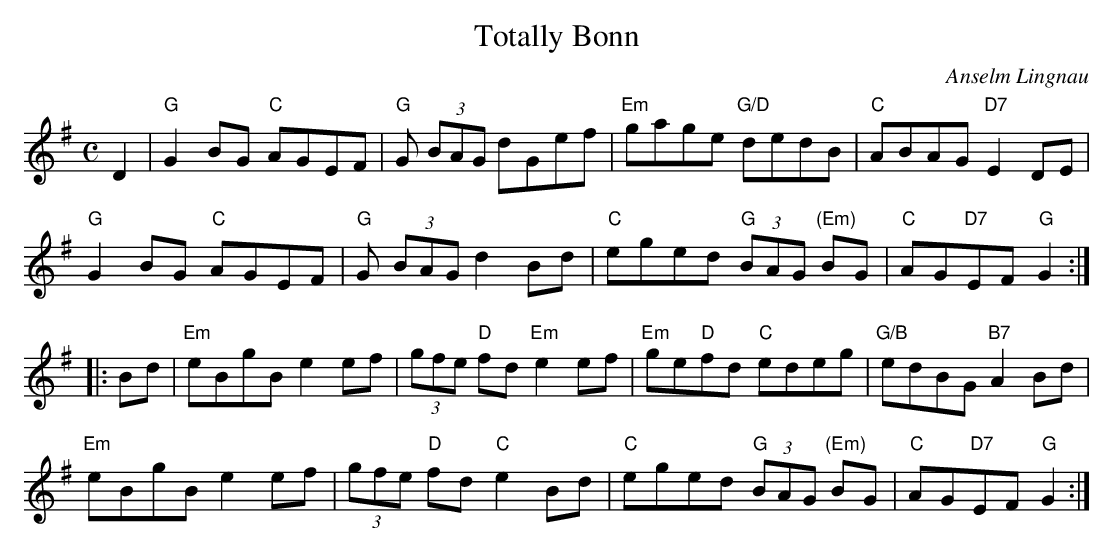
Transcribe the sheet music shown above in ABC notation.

X:1
T:Totally Bonn
C:Anselm Lingnau
M:C
L:1/8
K:G
D2|"G"G2BG "C"AGEF|"G"G (3BAG dGef|"Em"gage "G/D"dedB|"C"ABAG "D7"E2 DE|
   "G"G2BG "C"AGEF|"G"G (3BAG d2Bd|"C"eged "G"(3BAG "(Em)"BG|"C"AG"D7"EF "G"G2::
Bd|"Em"eBgB e2ef|(3gfe "D"fd "Em"e2ef|"Em"ge"D"fd "C"edeg|"G/B"edBG "B7"A2 Bd|
   "Em"eBgB e2ef|(3gfe "D"fd "C"e2Bd|"C"eged "G"(3BAG "(Em)"BG|"C"AG"D7"EF "G"G2:|
